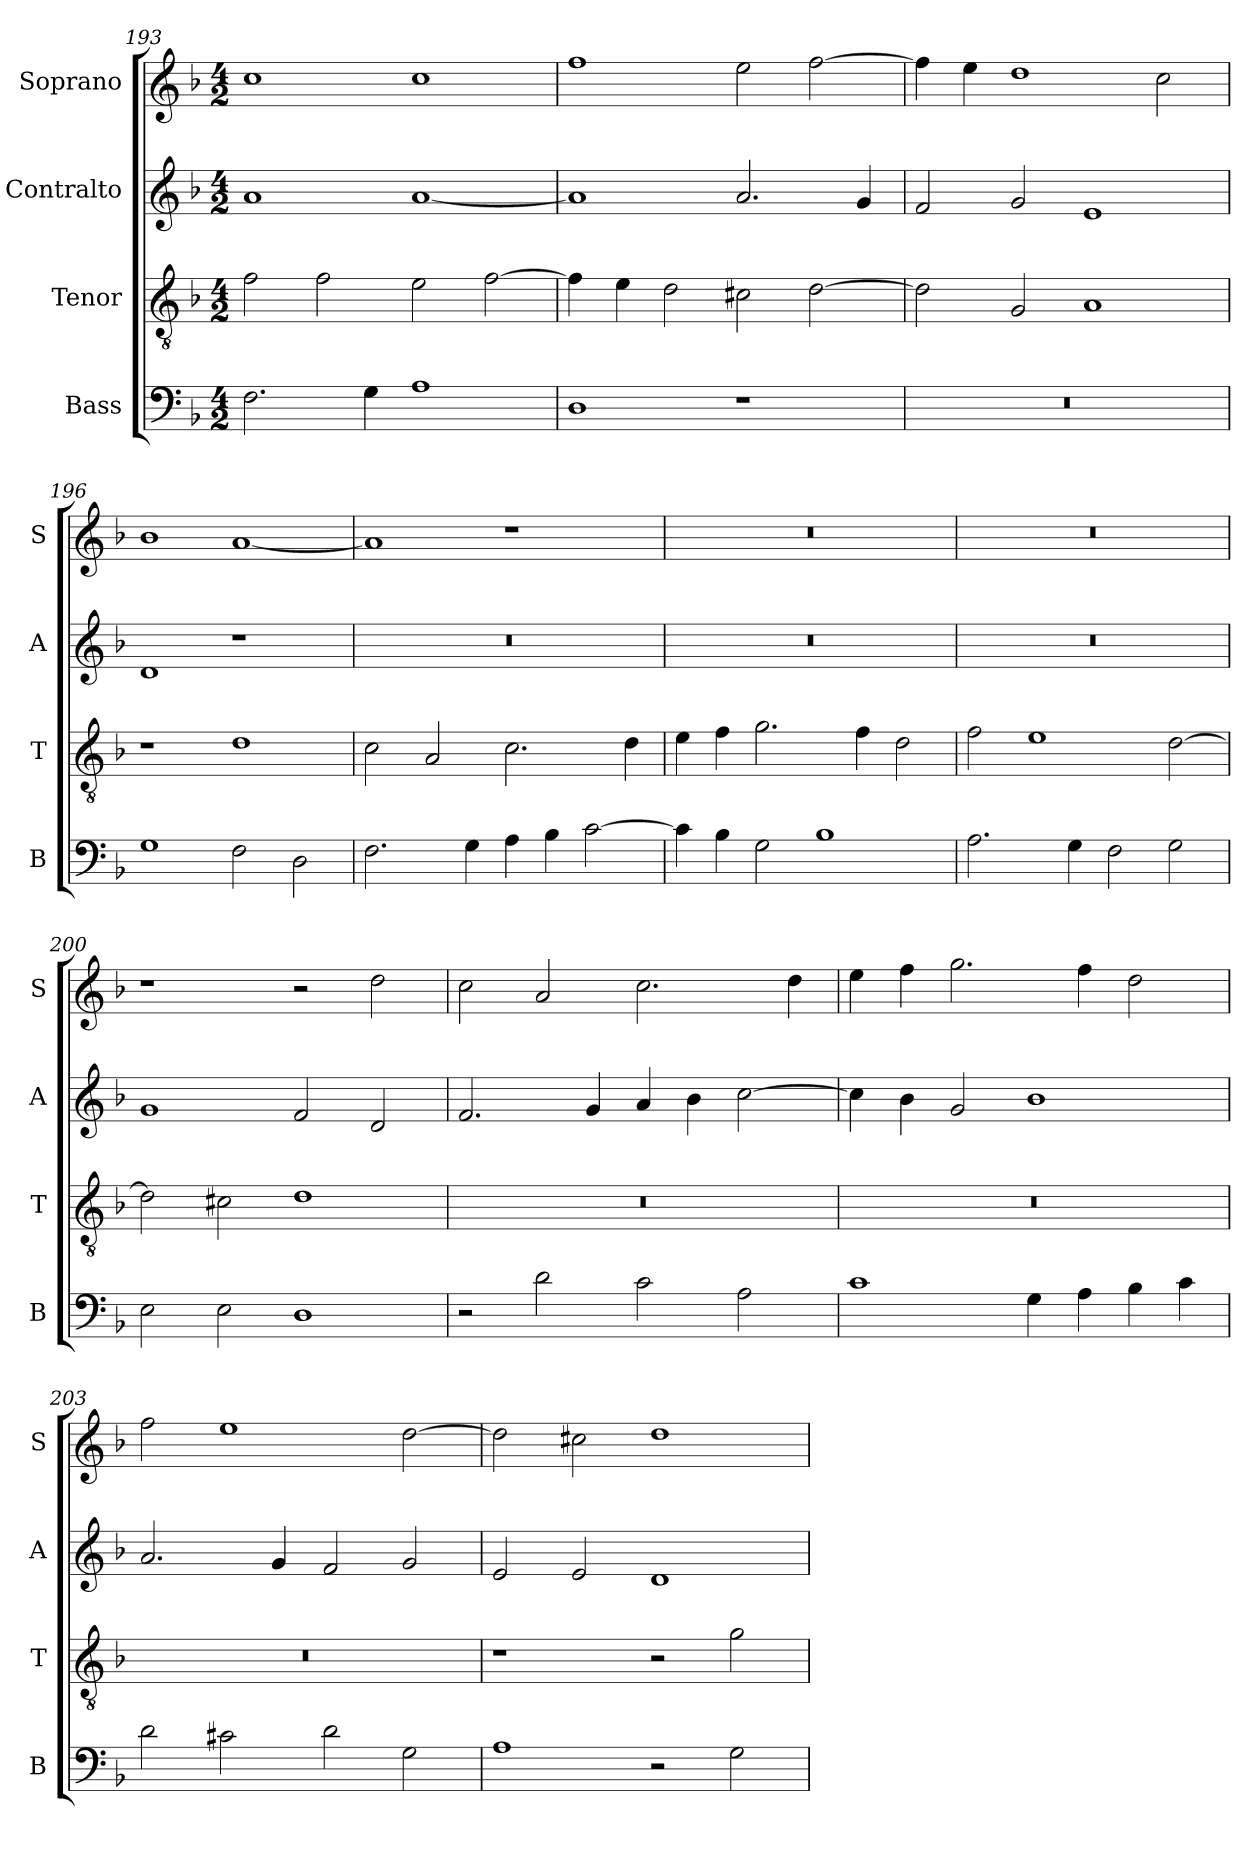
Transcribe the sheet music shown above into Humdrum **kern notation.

**kern	**kern	**kern	**kern
*part4	*part3	*part2	*part1
*staff4	*staff3	*staff2	*staff1
*I"Bass	*I"Tenor	*I"Contralto	*I"Soprano
*I'B	*I'T	*I'A	*I'S
*clefF4	*clefGv2	*clefG2	*clefG2
*k[b-]	*k[b-]	*k[b-]	*k[b-]
*D:aeo	*D:aeo	*D:aeo	*D:aeo
*M4/2	*M4/2	*M4/2	*M4/2
=193	=193	=193	=193
2.F	2f	1a	1cc
.	2f	.	.
4G	.	.	.
1A	2e	[1a	1cc
.	[2f	.	.
=194	=194	=194	=194
1D	4f]	1a]	1ff
.	4e	.	.
.	2d	.	.
1r	2c#X	2.a	2ee
.	[2d	.	[2ff
.	.	4g	.
=195	=195	=195	=195
0r	2d]	2f	4ff]
.	.	.	4ee
.	2G	2g	1dd
.	1A	1e	.
.	.	.	2cc
=196	=196	=196	=196
1G	1r	1d	1b-
2F	1d	1r	[1a
2D	.	.	.
=197	=197	=197	=197
2.F	2c	0r	1a]
.	2A	.	.
4G	.	.	.
4A	2.c	.	1r
4B-	.	.	.
[2c	.	.	.
.	4d	.	.
=198	=198	=198	=198
4c]	4e	0r	0r
4B-	4f	.	.
2G	2.g	.	.
1B-	.	.	.
.	4f	.	.
.	2d	.	.
=199	=199	=199	=199
2.A	2f	0r	0r
.	1e	.	.
4G	.	.	.
2F	.	.	.
2G	[2d	.	.
=200	=200	=200	=200
2E	2d]	1g	1r
2E	2c#X	.	.
1D	1d	2f	2r
.	.	2d	2dd
=201	=201	=201	=201
2r	0r	2.f	2cc
2d	.	.	2a
.	.	4g	.
2c	.	4a	2.cc
.	.	4b-	.
2A	.	[2cc	.
.	.	.	4dd
=202	=202	=202	=202
1c	0r	4cc]	4ee
.	.	4b-	4ff
.	.	2g	2.gg
4G	.	1b-	.
4A	.	.	4ff
4B-	.	.	2dd
4c	.	.	.
=203	=203	=203	=203
2d	0r	2.a	2ff
2c#X	.	.	1ee
.	.	4g	.
2d	.	2f	.
2G	.	2g	[2dd
=204	=204	=204	=204
1A	1r	2e	2dd]
.	.	2e	2cc#X
2r	2r	1d	1dd
2G	2g	.	.
=	=	=	=
*-	*-	*-	*-
